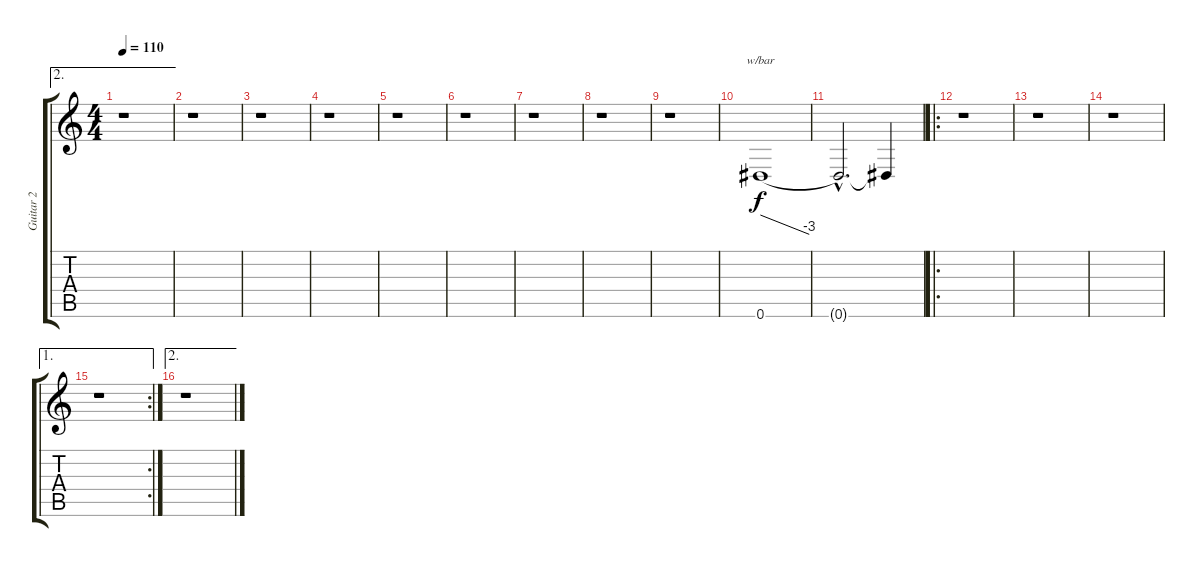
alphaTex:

\track ("Guitar 2" "Guitar 2") {instrument overdrivenguitar}
\staff {score tabs}
\tuning (Eb4 Bb3 Gb3 Db3 Ab2 Eb2) {hide}
\ae 2
\ts (4 4)
\tempo 110
\clef g2
\ks c
r.1{dy f} |
r.1 |
r.1 |
r.1 |
r.1 |
r.1 |
r.1 |
r.1 |
r.1 |
0.6.1{tbe (dive default 0 0 60 -12)} |
0.6{hac t}.2{d} 0.6{t}.4 |
\ro
r.1 |
r.1 |
r.1 |
\ae 1
\rc 2
r.1 |
\ae 2
r.1
